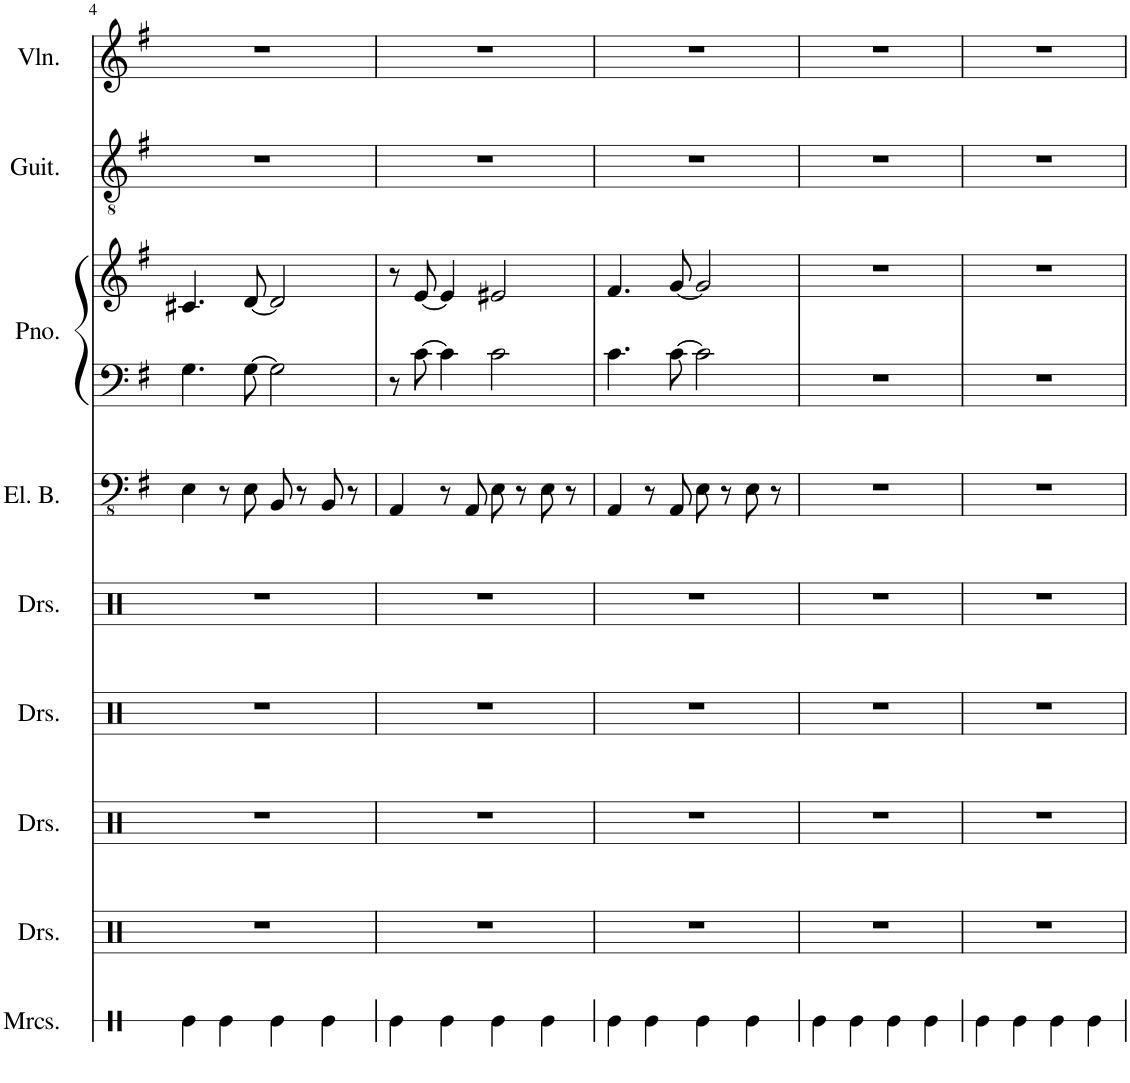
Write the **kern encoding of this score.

**kern	**kern	**kern	**kern	**kern	**kern	**kern	**kern	**kern	**kern
*part9	*part8	*part7	*part6	*part5	*part4	*part3	*part3	*part2	*part1
*staff10	*staff9	*staff8	*staff7	*staff6	*staff5	*staff4	*staff3	*staff2	*staff1
*I"Maracas	*I"Drumset	*I"Drumset	*I"Drumset	*I"Drumset	*I"Electric Bass	*I"Piano	*	*I"Classical Guitar	*I"Violin
*I'Mrcs.	*I'Drs.	*I'Drs.	*I'Drs.	*I'Drs.	*I'El. B.	*I'Pno.	*	*I'Guit.	*I'Vln.
!!LO:PB:g=z
*clefX	*clefX	*clefX	*clefX	*clefX	*clefFv4	*clefF4	*clefG2	*clefGv2	*clefG2
*k[]	*k[]	*k[]	*k[]	*k[]	*k[f#]	*k[f#]	*k[f#]	*k[f#]	*k[f#]
*M4/4	*M4/4	*M4/4	*M4/4	*M4/4	*M4/4	*M4/4	*M4/4	*M4/4	*M4/4
=4	=4	=4	=4	=4	=4	=4	=4	=4	=4
4Re\	1r	1r	1r	1r	4EE\	4.G\	4.c#X/	1r	1r
4Re\	.	.	.	.	8r	.	.	.	.
.	.	.	.	.	8EE\	[8G\	[8d/	.	.
4Re\	.	.	.	.	8BBB/	2G\]	2d/]	.	.
.	.	.	.	.	8r	.	.	.	.
4Re\	.	.	.	.	8BBB/	.	.	.	.
.	.	.	.	.	8r	.	.	.	.
=5	=5	=5	=5	=5	=5	=5	=5	=5	=5
4Re\	1r	1r	1r	1r	4AAA/	8r	8r	1r	1r
.	.	.	.	.	.	[8c\	[8e/	.	.
4Re\	.	.	.	.	8r	4c\]	4e/]	.	.
.	.	.	.	.	8AAA/	.	.	.	.
4Re\	.	.	.	.	8EE\	2c\	2e#X/	.	.
.	.	.	.	.	8r	.	.	.	.
4Re\	.	.	.	.	8EE\	.	.	.	.
.	.	.	.	.	8r	.	.	.	.
=6	=6	=6	=6	=6	=6	=6	=6	=6	=6
4Re\	1r	1r	1r	1r	4AAA/	4.c\	4.f#/	1r	1r
4Re\	.	.	.	.	8r	.	.	.	.
.	.	.	.	.	8AAA/	[8c\	[8g/	.	.
4Re\	.	.	.	.	8EE\	2c\]	2g/]	.	.
.	.	.	.	.	8r	.	.	.	.
4Re\	.	.	.	.	8EE\	.	.	.	.
.	.	.	.	.	8r	.	.	.	.
=7	=7	=7	=7	=7	=7	=7	=7	=7	=7
4Re\	1r	1r	1r	1r	1r	1r	1r	1r	1r
4Re\	.	.	.	.	.	.	.	.	.
4Re\	.	.	.	.	.	.	.	.	.
4Re\	.	.	.	.	.	.	.	.	.
=8	=8	=8	=8	=8	=8	=8	=8	=8	=8
4Re\	1r	1r	1r	1r	1r	1r	1r	1r	1r
4Re\	.	.	.	.	.	.	.	.	.
4Re\	.	.	.	.	.	.	.	.	.
4Re\	.	.	.	.	.	.	.	.	.
=	=	=	=	=	=	=	=	=	=
*-	*-	*-	*-	*-	*-	*-	*-	*-	*-
